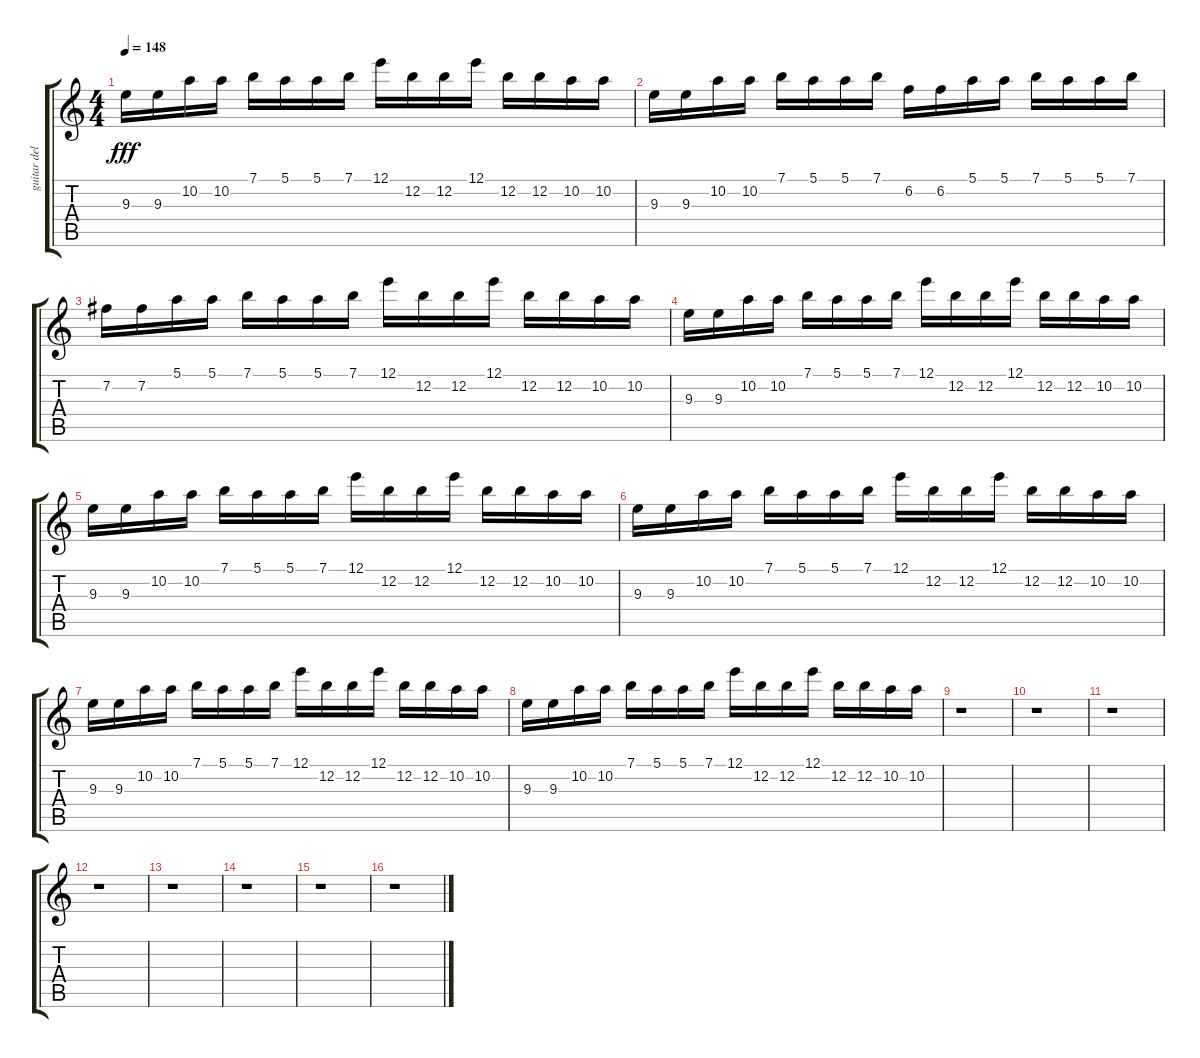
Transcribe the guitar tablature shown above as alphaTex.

\track ("guitar delay 1" "guitar del") {instrument electricguitarjazz}
\staff {score tabs}
\tuning (E4 B3 G3 D3 A2 E2) {hide}
\ts (4 4)
\tempo 148
\clef g2
\ks c
9.3.16{dy fff} 9.3.16 10.2.16 10.2.16 7.1.16 5.1.16 5.1.16 7.1.16 12.1.16 12.2.16 12.2.16 12.1.16 12.2.16 12.2.16 10.2.16 10.2.16 |
9.3.16 9.3.16 10.2.16 10.2.16 7.1.16 5.1.16 5.1.16 7.1.16 6.2.16 6.2.16 5.1.16 5.1.16 7.1.16 5.1.16 5.1.16 7.1.16 |
7.2.16 7.2.16 5.1.16 5.1.16 7.1.16 5.1.16 5.1.16 7.1.16 12.1.16 12.2.16 12.2.16 12.1.16 12.2.16 12.2.16 10.2.16 10.2.16 |
9.3.16 9.3.16 10.2.16 10.2.16 7.1.16 5.1.16 5.1.16 7.1.16 12.1.16 12.2.16 12.2.16 12.1.16 12.2.16 12.2.16 10.2.16 10.2.16 |
9.3.16 9.3.16 10.2.16 10.2.16 7.1.16 5.1.16 5.1.16 7.1.16 12.1.16 12.2.16 12.2.16 12.1.16 12.2.16 12.2.16 10.2.16 10.2.16 |
9.3.16 9.3.16 10.2.16 10.2.16 7.1.16 5.1.16 5.1.16 7.1.16 12.1.16 12.2.16 12.2.16 12.1.16 12.2.16 12.2.16 10.2.16 10.2.16 |
9.3.16 9.3.16 10.2.16 10.2.16 7.1.16 5.1.16 5.1.16 7.1.16 12.1.16 12.2.16 12.2.16 12.1.16 12.2.16 12.2.16 10.2.16 10.2.16 |
9.3.16 9.3.16 10.2.16 10.2.16 7.1.16 5.1.16 5.1.16 7.1.16 12.1.16 12.2.16 12.2.16 12.1.16 12.2.16 12.2.16 10.2.16 10.2.16 |
r.1 |
r.1 |
r.1 |
r.1 |
r.1 |
r.1 |
r.1 |
r.1
